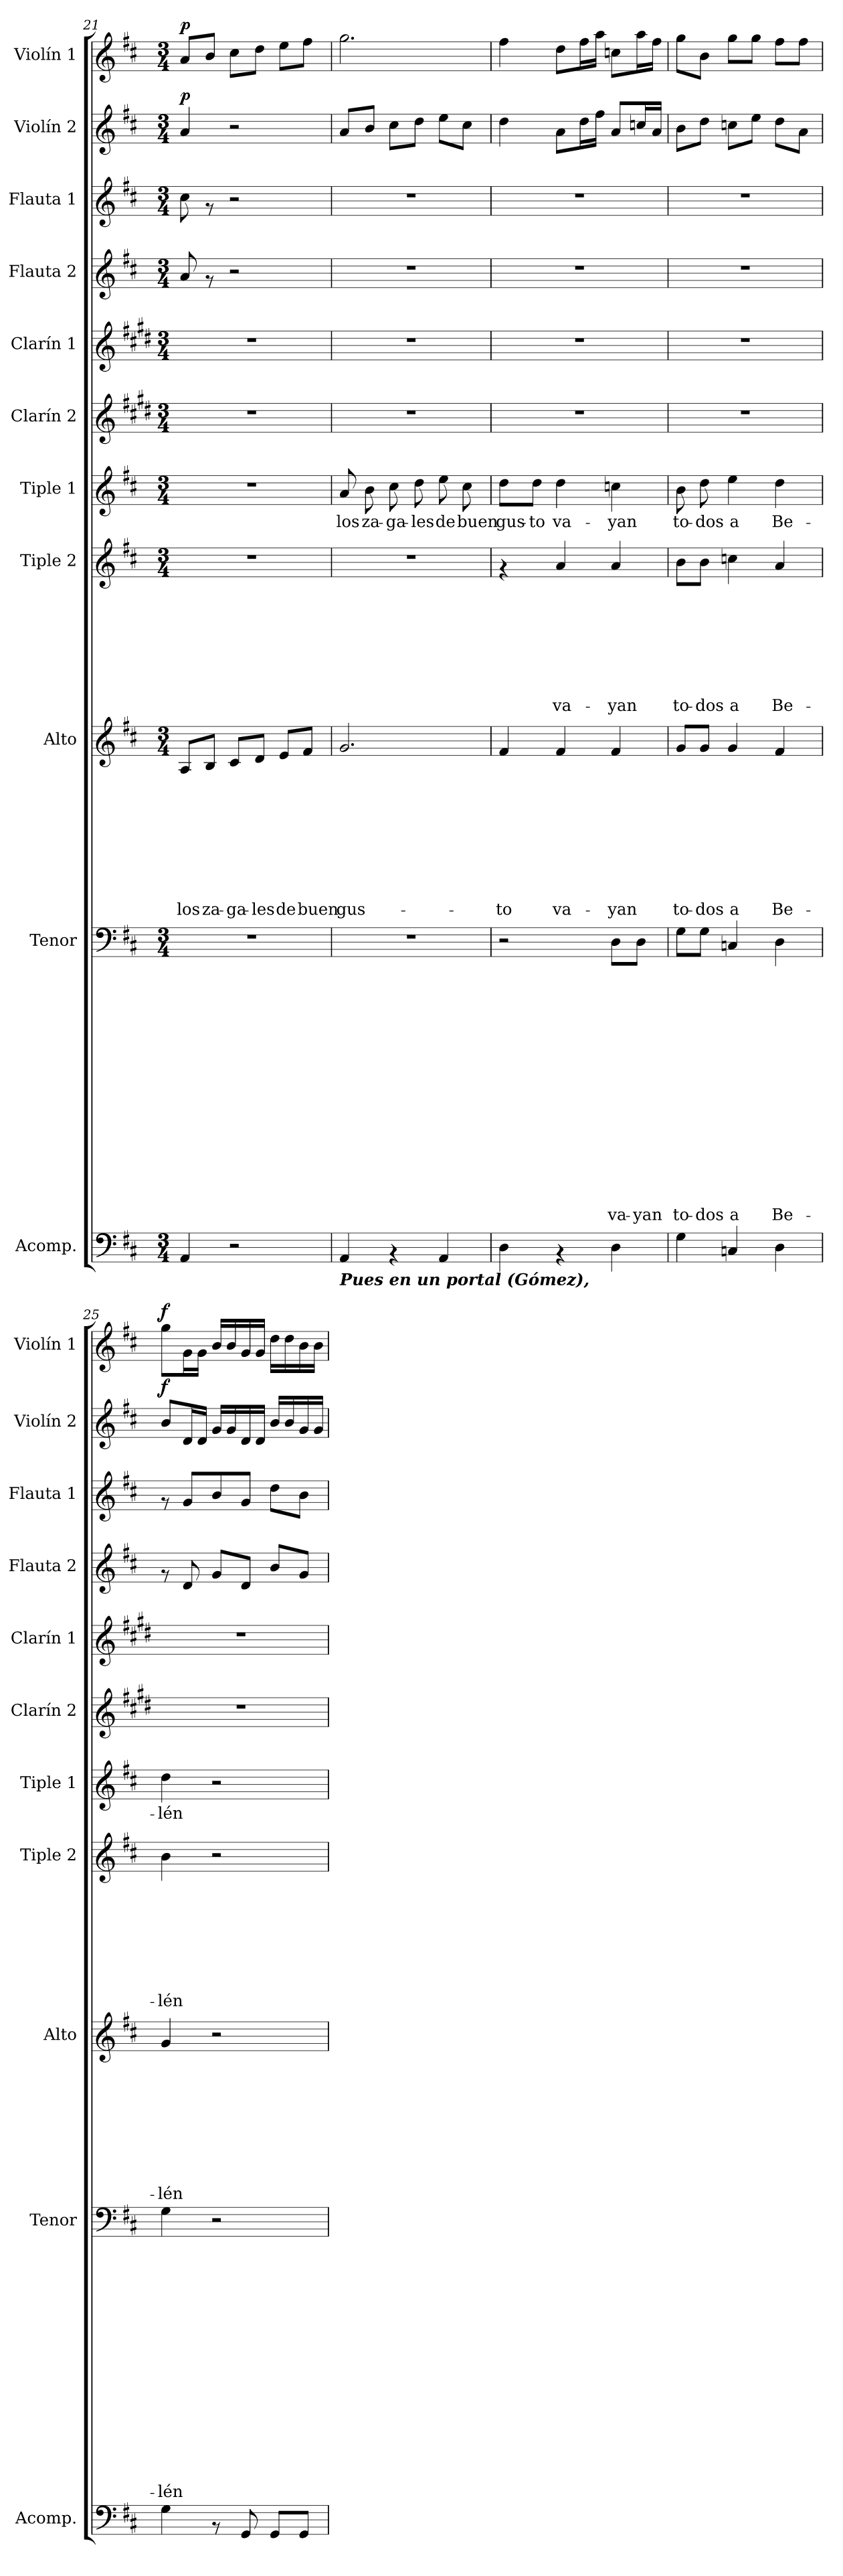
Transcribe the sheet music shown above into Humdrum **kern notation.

**kern	**kern	**text	**text	**text	**text	**text	**text	**text	**text	**text	**text	**text	**text	**text	**text	**text	**text	**kern	**text	**text	**text	**text	**text	**text	**text	**text	**text	**kern	**text	**text	**text	**text	**text	**text	**text	**text	**kern	**text	**kern	**kern	**kern	**kern	**kern	**dynam	**kern	**dynam
*part11	*part10	*part10	*part10	*part10	*part10	*part10	*part10	*part10	*part10	*part10	*part10	*part10	*part10	*part10	*part10	*part10	*part10	*part9	*part9	*part9	*part9	*part9	*part9	*part9	*part9	*part9	*part9	*part8	*part8	*part8	*part8	*part8	*part8	*part8	*part8	*part8	*part7	*part7	*part6	*part5	*part4	*part3	*part2	*part2	*part1	*part1
*staff11	*staff10	*staff10	*staff10	*staff10	*staff10	*staff10	*staff10	*staff10	*staff10	*staff10	*staff10	*staff10	*staff10	*staff10	*staff10	*staff10	*staff10	*staff9	*staff9	*staff9	*staff9	*staff9	*staff9	*staff9	*staff9	*staff9	*staff9	*staff8	*staff8	*staff8	*staff8	*staff8	*staff8	*staff8	*staff8	*staff8	*staff7	*staff7	*staff6	*staff5	*staff4	*staff3	*staff2	*staff2	*staff1	*staff1
*I"Acomp.	*I"Tenor	*	*	*	*	*	*	*	*	*	*	*	*	*	*	*	*	*I"Alto	*	*	*	*	*	*	*	*	*	*I"Tiple 2	*	*	*	*	*	*	*	*	*I"Tiple 1	*	*I"Clarín 2	*I"Clarín 1	*I"Flauta 2	*I"Flauta 1	*I"Violín 2	*	*I"Violín 1	*
*I'Acomp.	*I'Tenor	*	*	*	*	*	*	*	*	*	*	*	*	*	*	*	*	*I'Alto	*	*	*	*	*	*	*	*	*	*I'Tiple 2	*	*	*	*	*	*	*	*	*I'Tiple 1	*	*I'Clarín 2	*I'Clarín 1	*I'Flauta 2	*I'Flauta 1	*I'Violín 2	*	*I'Violín 1	*
*clefF4	*clefF4	*	*	*	*	*	*	*	*	*	*	*	*	*	*	*	*	*clefG2	*	*	*	*	*	*	*	*	*	*clefG2	*	*	*	*	*	*	*	*	*clefG2	*	*clefG2	*clefG2	*clefG2	*clefG2	*clefG2	*	*clefG2	*
*	*	*	*	*	*	*	*	*	*	*	*	*	*	*	*	*	*	*	*	*	*	*	*	*	*	*	*	*	*	*	*	*	*	*	*	*	*	*	*ITrd1c2	*ITrd1c2	*	*	*	*	*	*
*k[f#c#]	*k[f#c#]	*	*	*	*	*	*	*	*	*	*	*	*	*	*	*	*	*k[f#c#]	*	*	*	*	*	*	*	*	*	*k[f#c#]	*	*	*	*	*	*	*	*	*k[f#c#]	*	*k[f#c#]	*k[f#c#]	*k[f#c#]	*k[f#c#]	*k[f#c#]	*	*k[f#c#]	*
*D:	*D:	*	*	*	*	*	*	*	*	*	*	*	*	*	*	*	*	*D:	*	*	*	*	*	*	*	*	*	*D:	*	*	*	*	*	*	*	*	*D:	*	*D:	*D:	*D:	*D:	*D:	*	*D:	*
*M3/4	*M3/4	*	*	*	*	*	*	*	*	*	*	*	*	*	*	*	*	*M3/4	*	*	*	*	*	*	*	*	*	*M3/4	*	*	*	*	*	*	*	*	*M3/4	*	*M3/4	*M3/4	*M3/4	*M3/4	*M3/4	*	*M3/4	*
=21	=21	=21	=21	=21	=21	=21	=21	=21	=21	=21	=21	=21	=21	=21	=21	=21	=21	=21	=21	=21	=21	=21	=21	=21	=21	=21	=21	=21	=21	=21	=21	=21	=21	=21	=21	=21	=21	=21	=21	=21	=21	=21	=21	=21	=21	=21
!	!	!	!	!	!	!	!	!	!	!	!	!	!	!	!	!	!	!	!	!	!	!	!	!	!	!	!LO:LY:b	!	!	!	!	!	!	!	!	!	!	!	!	!	!	!	!	!LO:DY:a	!	!LO:DY:a
4AA/	2.r	.	.	.	.	.	.	.	.	.	.	.	.	.	.	.	.	8A/L	.	.	.	.	.	.	.	.	los	2.r	.	.	.	.	.	.	.	.	2.r	.	2.r	2.r	8a/	8cc#\	4a/	p	8a/L	p
!	!	!	!	!	!	!	!	!	!	!	!	!	!	!	!	!	!	!	!	!	!	!	!	!	!	!	!LO:LY:b	!	!	!	!	!	!	!	!	!	!	!	!	!	!	!	!	!	!	!
.	.	.	.	.	.	.	.	.	.	.	.	.	.	.	.	.	.	8B/J	.	.	.	.	.	.	.	.	za-	.	.	.	.	.	.	.	.	.	.	.	.	.	8rf	8rf	.	.	8b/J	.
!	!	!	!	!	!	!	!	!	!	!	!	!	!	!	!	!	!	!	!	!	!	!	!	!	!	!	!LO:LY:b	!	!	!	!	!	!	!	!	!	!	!	!	!	!	!	!	!	!	!
2r	.	.	.	.	.	.	.	.	.	.	.	.	.	.	.	.	.	8c#/L	.	.	.	.	.	.	.	.	-ga-	.	.	.	.	.	.	.	.	.	.	.	.	.	2r	2r	2r	.	8cc#\L	.
!	!	!	!	!	!	!	!	!	!	!	!	!	!	!	!	!	!	!	!	!	!	!	!	!	!	!	!LO:LY:b	!	!	!	!	!	!	!	!	!	!	!	!	!	!	!	!	!	!	!
.	.	.	.	.	.	.	.	.	.	.	.	.	.	.	.	.	.	8d/J	.	.	.	.	.	.	.	.	-les	.	.	.	.	.	.	.	.	.	.	.	.	.	.	.	.	.	8dd\J	.
!	!	!	!	!	!	!	!	!	!	!	!	!	!	!	!	!	!	!	!	!	!	!	!	!	!	!	!LO:LY:b	!	!	!	!	!	!	!	!	!	!	!	!	!	!	!	!	!	!	!
.	.	.	.	.	.	.	.	.	.	.	.	.	.	.	.	.	.	8e/L	.	.	.	.	.	.	.	.	de	.	.	.	.	.	.	.	.	.	.	.	.	.	.	.	.	.	8ee\L	.
!	!	!	!	!	!	!	!	!	!	!	!	!	!	!	!	!	!	!	!	!	!	!	!	!	!	!	!LO:LY:b	!	!	!	!	!	!	!	!	!	!	!	!	!	!	!	!	!	!	!
.	.	.	.	.	.	.	.	.	.	.	.	.	.	.	.	.	.	8f#/J	.	.	.	.	.	.	.	.	buen	.	.	.	.	.	.	.	.	.	.	.	.	.	.	.	.	.	8ff#\J	.
=22	=22	=22	=22	=22	=22	=22	=22	=22	=22	=22	=22	=22	=22	=22	=22	=22	=22	=22	=22	=22	=22	=22	=22	=22	=22	=22	=22	=22	=22	=22	=22	=22	=22	=22	=22	=22	=22	=22	=22	=22	=22	=22	=22	=22	=22	=22
!LO:TX:b:Bi:t=Pues en un portal (Gómez),	!	!	!	!	!	!	!	!	!	!	!	!	!	!	!	!	!	!	!	!	!	!	!	!	!	!	!	!	!	!	!	!	!	!	!	!	!	!	!	!	!	!	!	!	!	!
!	!	!	!	!	!	!	!	!	!	!	!	!	!	!	!	!	!	!	!	!	!	!	!	!	!	!	!LO:LY:b	!	!	!	!	!	!	!	!	!	!	!LO:LY:b	!	!	!	!	!	!	!	!
4AA/	2.r	.	.	.	.	.	.	.	.	.	.	.	.	.	.	.	.	2.g/	.	.	.	.	.	.	.	.	gus-	2.r	.	.	.	.	.	.	.	.	8a/	los	2.r	2.r	2.r	2.r	8a/L	.	2.gg\	.
!	!	!	!	!	!	!	!	!	!	!	!	!	!	!	!	!	!	!	!	!	!	!	!	!	!	!	!	!	!	!	!	!	!	!	!	!	!	!LO:LY:b	!	!	!	!	!	!	!	!
.	.	.	.	.	.	.	.	.	.	.	.	.	.	.	.	.	.	.	.	.	.	.	.	.	.	.	.	.	.	.	.	.	.	.	.	.	8b\	za-	.	.	.	.	8b/J	.	.	.
!	!	!	!	!	!	!	!	!	!	!	!	!	!	!	!	!	!	!	!	!	!	!	!	!	!	!	!	!	!	!	!	!	!	!	!	!	!	!LO:LY:b	!	!	!	!	!	!	!	!
4rAA	.	.	.	.	.	.	.	.	.	.	.	.	.	.	.	.	.	.	.	.	.	.	.	.	.	.	.	.	.	.	.	.	.	.	.	.	8cc#\	-ga-	.	.	.	.	8cc#\L	.	.	.
!	!	!	!	!	!	!	!	!	!	!	!	!	!	!	!	!	!	!	!	!	!	!	!	!	!	!	!	!	!	!	!	!	!	!	!	!	!	!LO:LY:b	!	!	!	!	!	!	!	!
.	.	.	.	.	.	.	.	.	.	.	.	.	.	.	.	.	.	.	.	.	.	.	.	.	.	.	.	.	.	.	.	.	.	.	.	.	8dd\	-les	.	.	.	.	8dd\J	.	.	.
!	!	!	!	!	!	!	!	!	!	!	!	!	!	!	!	!	!	!	!	!	!	!	!	!	!	!	!	!	!	!	!	!	!	!	!	!	!	!LO:LY:b	!	!	!	!	!	!	!	!
4AA/	.	.	.	.	.	.	.	.	.	.	.	.	.	.	.	.	.	.	.	.	.	.	.	.	.	.	.	.	.	.	.	.	.	.	.	.	8ee\	de	.	.	.	.	8ee\L	.	.	.
!	!	!	!	!	!	!	!	!	!	!	!	!	!	!	!	!	!	!	!	!	!	!	!	!	!	!	!	!	!	!	!	!	!	!	!	!	!	!LO:LY:b	!	!	!	!	!	!	!	!
.	.	.	.	.	.	.	.	.	.	.	.	.	.	.	.	.	.	.	.	.	.	.	.	.	.	.	.	.	.	.	.	.	.	.	.	.	8cc#\	buen	.	.	.	.	8cc#\J	.	.	.
!!LO:PB:g=z
=23	=23	=23	=23	=23	=23	=23	=23	=23	=23	=23	=23	=23	=23	=23	=23	=23	=23	=23	=23	=23	=23	=23	=23	=23	=23	=23	=23	=23	=23	=23	=23	=23	=23	=23	=23	=23	=23	=23	=23	=23	=23	=23	=23	=23	=23	=23
!	!	!	!	!	!	!	!	!	!	!	!	!	!	!	!	!	!	!	!	!	!	!	!	!	!	!	!LO:LY:b	!	!	!	!	!	!	!	!	!	!	!LO:LY:b	!	!	!	!	!	!	!	!
4D\	2r	.	.	.	.	.	.	.	.	.	.	.	.	.	.	.	.	4f#/	.	.	.	.	.	.	.	.	-to	4rf	.	.	.	.	.	.	.	.	8dd\L	gus-	2.r	2.r	2.r	2.r	4dd\	.	4ff#\	.
!	!	!	!	!	!	!	!	!	!	!	!	!	!	!	!	!	!	!	!	!	!	!	!	!	!	!	!	!	!	!	!	!	!	!	!	!	!	!LO:LY:b	!	!	!	!	!	!	!	!
.	.	.	.	.	.	.	.	.	.	.	.	.	.	.	.	.	.	.	.	.	.	.	.	.	.	.	.	.	.	.	.	.	.	.	.	.	8dd\J	-to	.	.	.	.	.	.	.	.
!	!	!	!	!	!	!	!	!	!	!	!	!	!	!	!	!	!	!	!	!	!	!	!	!	!	!	!LO:LY:b	!	!	!	!	!	!	!	!	!LO:LY:b	!	!LO:LY:b	!	!	!	!	!	!	!	!
4rAA	.	.	.	.	.	.	.	.	.	.	.	.	.	.	.	.	.	4f#/	.	.	.	.	.	.	.	.	va-	4a/	.	.	.	.	.	.	.	-va-	4dd\	va-	.	.	.	.	8a\L	.	8dd\L	.
.	.	.	.	.	.	.	.	.	.	.	.	.	.	.	.	.	.	.	.	.	.	.	.	.	.	.	.	.	.	.	.	.	.	.	.	.	.	.	.	.	.	.	16dd\L	.	16ff#\L	.
.	.	.	.	.	.	.	.	.	.	.	.	.	.	.	.	.	.	.	.	.	.	.	.	.	.	.	.	.	.	.	.	.	.	.	.	.	.	.	.	.	.	.	16ff#\JJ	.	16aa\JJ	.
!	!	!	!	!	!	!	!	!	!	!	!	!	!	!	!	!	!LO:LY:b	!	!	!	!	!	!	!	!	!	!LO:LY:b	!	!	!	!	!	!	!	!	!LO:LY:b	!	!LO:LY:b	!	!	!	!	!	!	!	!
4D\	8D\L	.	.	.	.	.	.	.	.	.	.	.	.	.	.	.	-va-	4f#/	.	.	.	.	.	.	.	.	-yan	4a/	.	.	.	.	.	.	.	-yan	4ccn\	-yan	.	.	.	.	8a/L	.	8ccn\L	.
!	!	!	!	!	!	!	!	!	!	!	!	!	!	!	!	!	!LO:LY:b	!	!	!	!	!	!	!	!	!	!	!	!	!	!	!	!	!	!	!	!	!	!	!	!	!	!	!	!	!
.	8D\J	.	.	.	.	.	.	.	.	.	.	.	.	.	.	.	-yan	.	.	.	.	.	.	.	.	.	.	.	.	.	.	.	.	.	.	.	.	.	.	.	.	.	16ccn/L	.	16aa\L	.
.	.	.	.	.	.	.	.	.	.	.	.	.	.	.	.	.	.	.	.	.	.	.	.	.	.	.	.	.	.	.	.	.	.	.	.	.	.	.	.	.	.	.	16a/JJ	.	16ff#\JJ	.
=24	=24	=24	=24	=24	=24	=24	=24	=24	=24	=24	=24	=24	=24	=24	=24	=24	=24	=24	=24	=24	=24	=24	=24	=24	=24	=24	=24	=24	=24	=24	=24	=24	=24	=24	=24	=24	=24	=24	=24	=24	=24	=24	=24	=24	=24	=24
!	!	!	!	!	!	!	!	!	!	!	!	!	!	!	!	!	!LO:LY:b	!	!	!	!	!	!	!	!	!	!LO:LY:b	!	!	!	!	!	!	!	!	!LO:LY:b	!	!LO:LY:b	!	!	!	!	!	!	!	!
4G\	8G\L	.	.	.	.	.	.	.	.	.	.	.	.	.	.	.	to-	8g/L	.	.	.	.	.	.	.	.	to-	8b\L	.	.	.	.	.	.	.	to-	8b\	to-	2.r	2.r	2.r	2.r	8b\L	.	8gg\L	.
!	!	!	!	!	!	!	!	!	!	!	!	!	!	!	!	!	!LO:LY:b	!	!	!	!	!	!	!	!	!	!LO:LY:b	!	!	!	!	!	!	!	!	!LO:LY:b	!	!LO:LY:b	!	!	!	!	!	!	!	!
.	8G\J	.	.	.	.	.	.	.	.	.	.	.	.	.	.	.	-dos	8g/J	.	.	.	.	.	.	.	.	-dos	8b\J	.	.	.	.	.	.	.	-dos	8dd\	-dos	.	.	.	.	8dd\J	.	8b\J	.
!	!	!	!	!	!	!	!	!	!	!	!	!	!	!	!	!	!LO:LY:b	!	!	!	!	!	!	!	!	!	!LO:LY:b	!	!	!	!	!	!	!	!	!LO:LY:b	!	!LO:LY:b	!	!	!	!	!	!	!	!
4Cn/	4Cn/	.	.	.	.	.	.	.	.	.	.	.	.	.	.	.	a	4g/	.	.	.	.	.	.	.	.	a	4ccn\	.	.	.	.	.	.	.	a	4ee\	a	.	.	.	.	8ccn\L	.	8gg\L	.
.	.	.	.	.	.	.	.	.	.	.	.	.	.	.	.	.	.	.	.	.	.	.	.	.	.	.	.	.	.	.	.	.	.	.	.	.	.	.	.	.	.	.	8ee\J	.	8gg\J	.
!	!	!	!	!	!	!	!	!	!	!	!	!	!	!	!	!	!LO:LY:b	!	!	!	!	!	!	!	!	!	!LO:LY:b	!	!	!	!	!	!	!	!	!LO:LY:b	!	!LO:LY:b	!	!	!	!	!	!	!	!
4D\	4D\	.	.	.	.	.	.	.	.	.	.	.	.	.	.	.	Be-	4f#/	.	.	.	.	.	.	.	.	Be-	4a/	.	.	.	.	.	.	.	Be-	4dd\	Be-	.	.	.	.	8dd\L	.	8ff#\L	.
.	.	.	.	.	.	.	.	.	.	.	.	.	.	.	.	.	.	.	.	.	.	.	.	.	.	.	.	.	.	.	.	.	.	.	.	.	.	.	.	.	.	.	8a\J	.	8ff#\J	.
=25	=25	=25	=25	=25	=25	=25	=25	=25	=25	=25	=25	=25	=25	=25	=25	=25	=25	=25	=25	=25	=25	=25	=25	=25	=25	=25	=25	=25	=25	=25	=25	=25	=25	=25	=25	=25	=25	=25	=25	=25	=25	=25	=25	=25	=25	=25
!	!	!	!	!	!	!	!	!	!	!	!	!	!	!	!	!	!LO:LY:b	!	!	!	!	!	!	!	!	!	!LO:LY:b	!	!	!	!	!	!	!	!	!LO:LY:b	!	!LO:LY:b	!	!	!	!	!	!LO:DY:a	!	!LO:DY:a
4G\	4G\	.	.	.	.	.	.	.	.	.	.	.	.	.	.	.	-lén	4g/	.	.	.	.	.	.	.	.	-lén	4b\	.	.	.	.	.	.	.	-lén	4dd\	-lén	2.r	2.r	8rf	8rf	8b/L	f	8gg\L	f
.	.	.	.	.	.	.	.	.	.	.	.	.	.	.	.	.	.	.	.	.	.	.	.	.	.	.	.	.	.	.	.	.	.	.	.	.	.	.	.	.	8d/	8g/L	16d/L	.	16g\L	.
.	.	.	.	.	.	.	.	.	.	.	.	.	.	.	.	.	.	.	.	.	.	.	.	.	.	.	.	.	.	.	.	.	.	.	.	.	.	.	.	.	.	.	16d/JJ	.	16g\JJ	.
8rAA	2r	.	.	.	.	.	.	.	.	.	.	.	.	.	.	.	.	2r	.	.	.	.	.	.	.	.	.	2r	.	.	.	.	.	.	.	.	2r	.	.	.	8g/L	8b/	16g/LL	.	16b/LL	.
.	.	.	.	.	.	.	.	.	.	.	.	.	.	.	.	.	.	.	.	.	.	.	.	.	.	.	.	.	.	.	.	.	.	.	.	.	.	.	.	.	.	.	16g/	.	16b/	.
8GG/	.	.	.	.	.	.	.	.	.	.	.	.	.	.	.	.	.	.	.	.	.	.	.	.	.	.	.	.	.	.	.	.	.	.	.	.	.	.	.	.	8d/J	8g/J	16d/	.	16g/	.
.	.	.	.	.	.	.	.	.	.	.	.	.	.	.	.	.	.	.	.	.	.	.	.	.	.	.	.	.	.	.	.	.	.	.	.	.	.	.	.	.	.	.	16d/JJ	.	16g/JJ	.
8GG/L	.	.	.	.	.	.	.	.	.	.	.	.	.	.	.	.	.	.	.	.	.	.	.	.	.	.	.	.	.	.	.	.	.	.	.	.	.	.	.	.	8b/L	8dd\L	16b/LL	.	16dd\LL	.
.	.	.	.	.	.	.	.	.	.	.	.	.	.	.	.	.	.	.	.	.	.	.	.	.	.	.	.	.	.	.	.	.	.	.	.	.	.	.	.	.	.	.	16b/	.	16dd\	.
8GG/J	.	.	.	.	.	.	.	.	.	.	.	.	.	.	.	.	.	.	.	.	.	.	.	.	.	.	.	.	.	.	.	.	.	.	.	.	.	.	.	.	8g/J	8b\J	16g/	.	16b\	.
.	.	.	.	.	.	.	.	.	.	.	.	.	.	.	.	.	.	.	.	.	.	.	.	.	.	.	.	.	.	.	.	.	.	.	.	.	.	.	.	.	.	.	16g/JJ	.	16b\JJ	.
=	=	=	=	=	=	=	=	=	=	=	=	=	=	=	=	=	=	=	=	=	=	=	=	=	=	=	=	=	=	=	=	=	=	=	=	=	=	=	=	=	=	=	=	=	=	=
*-	*-	*-	*-	*-	*-	*-	*-	*-	*-	*-	*-	*-	*-	*-	*-	*-	*-	*-	*-	*-	*-	*-	*-	*-	*-	*-	*-	*-	*-	*-	*-	*-	*-	*-	*-	*-	*-	*-	*-	*-	*-	*-	*-	*-	*-	*-
